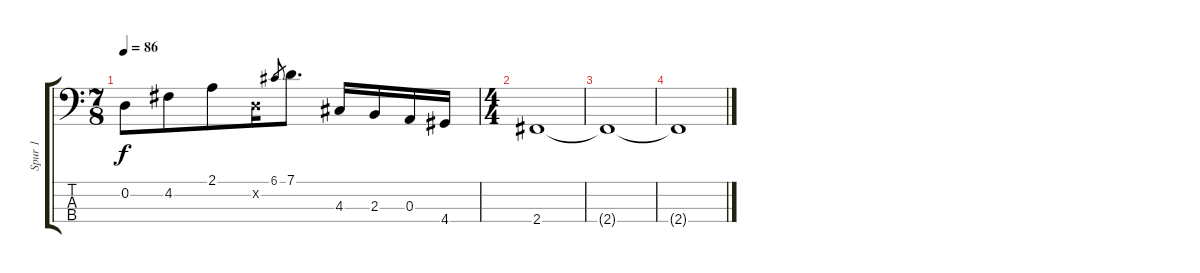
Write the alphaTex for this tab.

\track ("Spur 1" "Spur 1") {instrument acousticbass}
\staff {score tabs}
\tuning (G2 D2 A1 E1) {hide}
\ts (7 8)
\tempo 86
\clef f4
\ks c
0.2.8{dy f} 4.2.8 2.1.8 0.2{x}.16 6.1.8{gr} 7.1.8{d} 4.3.16 2.3.16 0.3.16 4.4.16 |
\ts (4 4)
2.4.1 |
2.4{t}.1 |
2.4{t}.1
